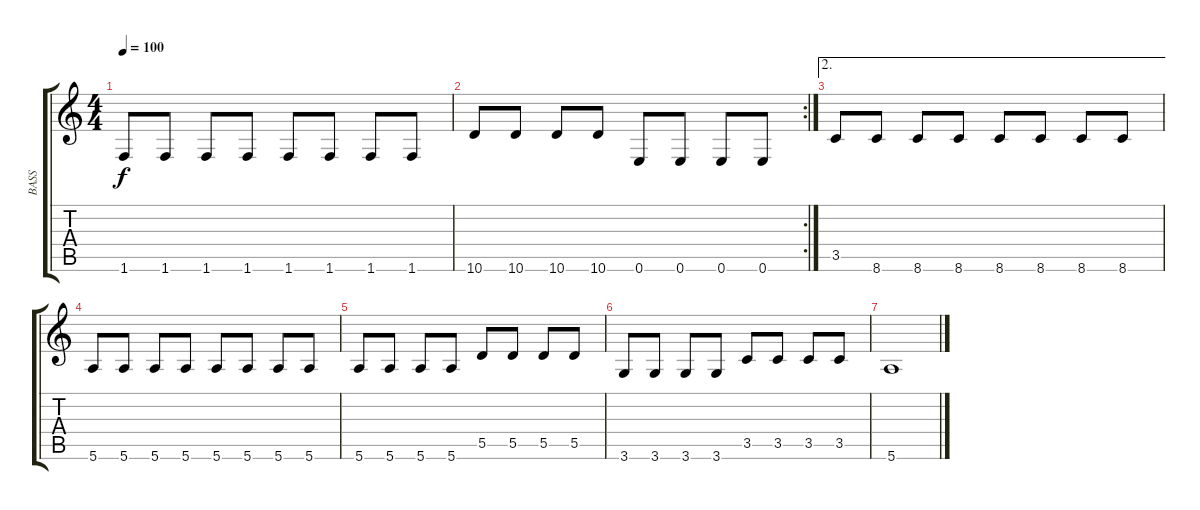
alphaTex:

\track ("BASS" "BASS") {instrument electricbassfinger}
\staff {score tabs}
\tuning (E4 B3 G3 D3 A2 E2) {hide}
\ts (4 4)
\tempo 100
\clef g2
\ks c
1.6.8{dy f} 1.6.8 1.6.8 1.6.8 1.6.8 1.6.8 1.6.8 1.6.8 |
\rc 2
10.6.8 10.6.8 10.6.8 10.6.8 0.6.8 0.6.8 0.6.8 0.6.8 |
\ae 2
3.5.8 8.6.8 8.6.8 8.6.8 8.6.8 8.6.8 8.6.8 8.6.8 |
5.6.8 5.6.8 5.6.8 5.6.8 5.6.8 5.6.8 5.6.8 5.6.8 |
5.6.8 5.6.8 5.6.8 5.6.8 5.5.8 5.5.8 5.5.8 5.5.8 |
3.6.8 3.6.8 3.6.8 3.6.8 3.5.8 3.5.8 3.5.8 3.5.8 |
5.6.1
